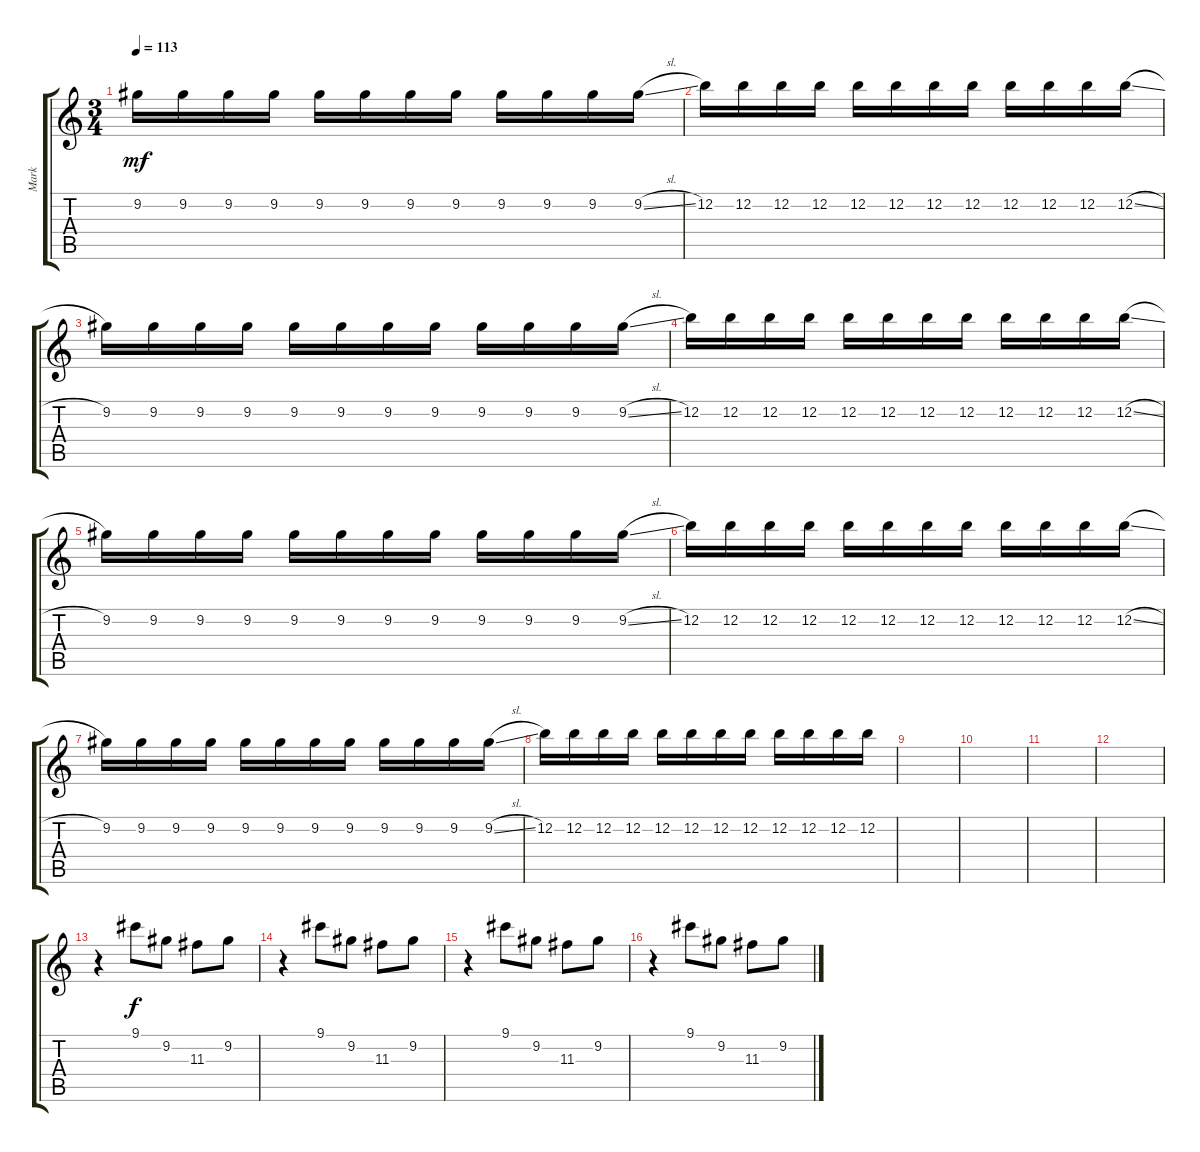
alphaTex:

\track ("Mark" "Mark") {instrument electricguitarjazz}
\staff {score tabs}
\tuning (E4 B3 G3 D3 A2 E2) {hide}
\ts (3 4)
\tempo 113
\clef g2
\ks c
9.2.16{dy mf} 9.2.16 9.2.16 9.2.16 9.2.16 9.2.16 9.2.16 9.2.16 9.2.16 9.2.16 9.2.16 9.2{sl}.16 |
12.2.16 12.2.16 12.2.16 12.2.16 12.2.16 12.2.16 12.2.16 12.2.16 12.2.16 12.2.16 12.2.16 12.2{sl}.16 |
9.2.16 9.2.16 9.2.16 9.2.16 9.2.16 9.2.16 9.2.16 9.2.16 9.2.16 9.2.16 9.2.16 9.2{sl}.16 |
12.2.16 12.2.16 12.2.16 12.2.16 12.2.16 12.2.16 12.2.16 12.2.16 12.2.16 12.2.16 12.2.16 12.2{sl}.16 |
9.2.16 9.2.16 9.2.16 9.2.16 9.2.16 9.2.16 9.2.16 9.2.16 9.2.16 9.2.16 9.2.16 9.2{sl}.16 |
12.2.16 12.2.16 12.2.16 12.2.16 12.2.16 12.2.16 12.2.16 12.2.16 12.2.16 12.2.16 12.2.16 12.2{sl}.16 |
9.2.16 9.2.16 9.2.16 9.2.16 9.2.16 9.2.16 9.2.16 9.2.16 9.2.16 9.2.16 9.2.16 9.2{sl}.16 |
12.2.16 12.2.16 12.2.16 12.2.16 12.2.16 12.2.16 12.2.16 12.2.16 12.2.16 12.2.16 12.2.16 12.2.16 |
|
|
|
|
r.4 9.1.8{dy f} 9.2.8 11.3.8 9.2.8 |
r.4 9.1.8 9.2.8 11.3.8 9.2.8 |
r.4 9.1.8 9.2.8 11.3.8 9.2.8 |
r.4 9.1.8 9.2.8 11.3.8 9.2.8
